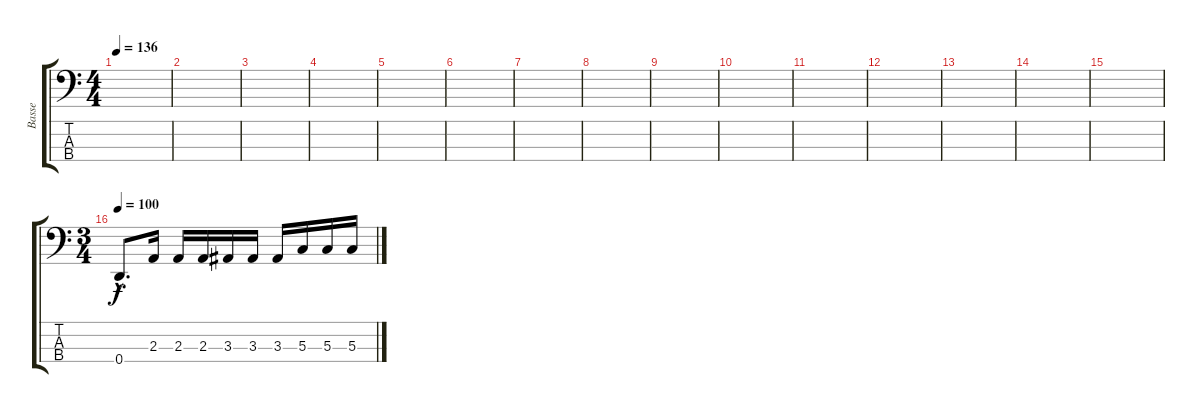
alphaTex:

\track ("Basse" "Basse") {instrument electricbasspick}
\staff {score tabs}
\tuning (F2 C2 G1 D1) {hide}
\ts (4 4)
\tempo 136
\clef f4
\ks c
|
|
|
|
|
|
|
|
|
|
|
|
|
|
|
\ts (3 4)
\tempo 100
0.4{hac}.8{d} 2.3.16 2.3.16 2.3.16 3.3.16 3.3.16 3.3.16 5.3.16 5.3.16 5.3.16
